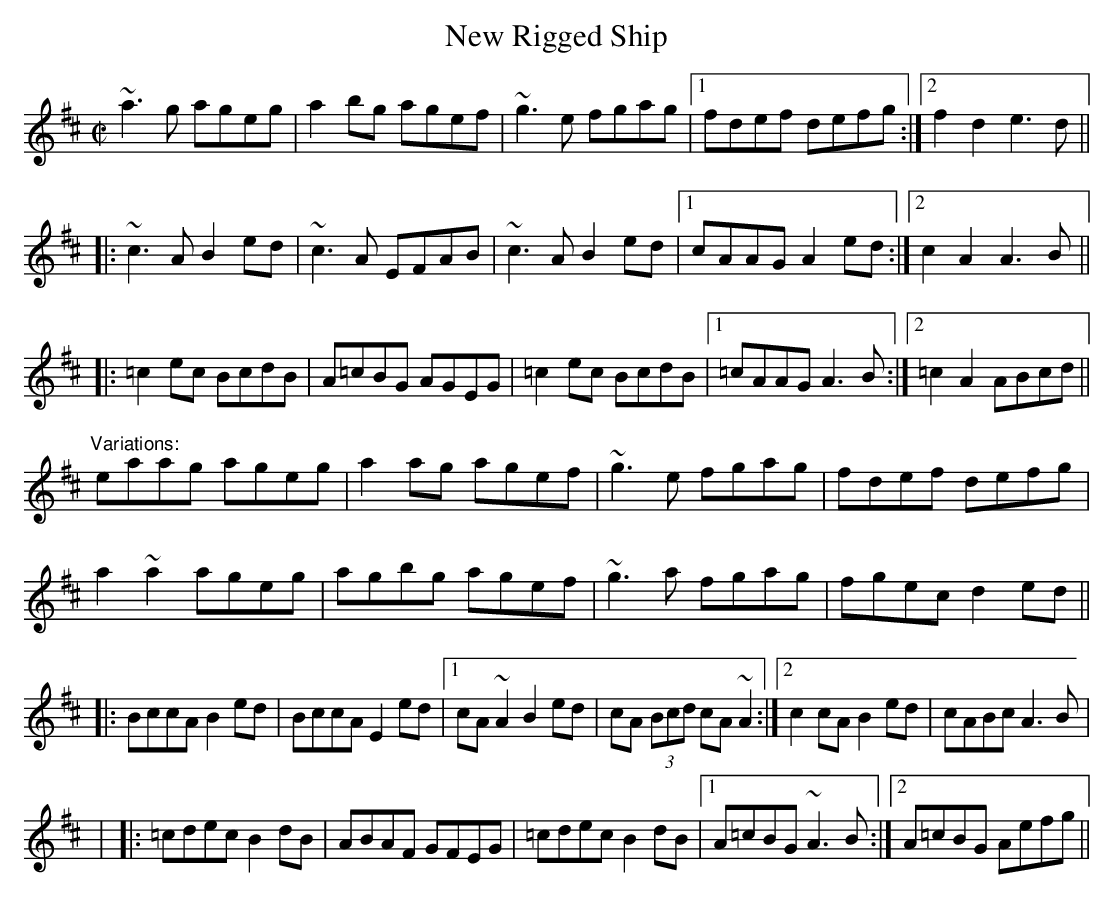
X:1
T:New Rigged Ship
M:C|
K:Amix
~a3g ageg|a2bg agef|~g3e fgag|1 fdef defg:|2 f2d2 e3d||
|:~c3A B2ed|~c3A EFAB|~c3A B2ed|1 cAAG A2ed:|2 c2A2 A3B||
|:=c2ec BcdB|A=cBG AGEG|=c2ec BcdB|1 =cAAG A3B:|2 =c2A2 ABcd||
"Variations:"
eaag ageg|a2ag agef|~g3e fgag|fdef defg|
a2~a2 ageg|agbg agef|~g3a fgag|fgec d2ed||
|:BccA B2ed|BccA E2ed|1 cA~A2 B2ed|cA (3Bcd cA~A2:|2 c2cA B2ed|cABc A3B|
|
|:=cdec B2dB|ABAF GFEG|=cdec B2dB|1 A=cBG ~A3B:|2 A=cBG Aefg||
